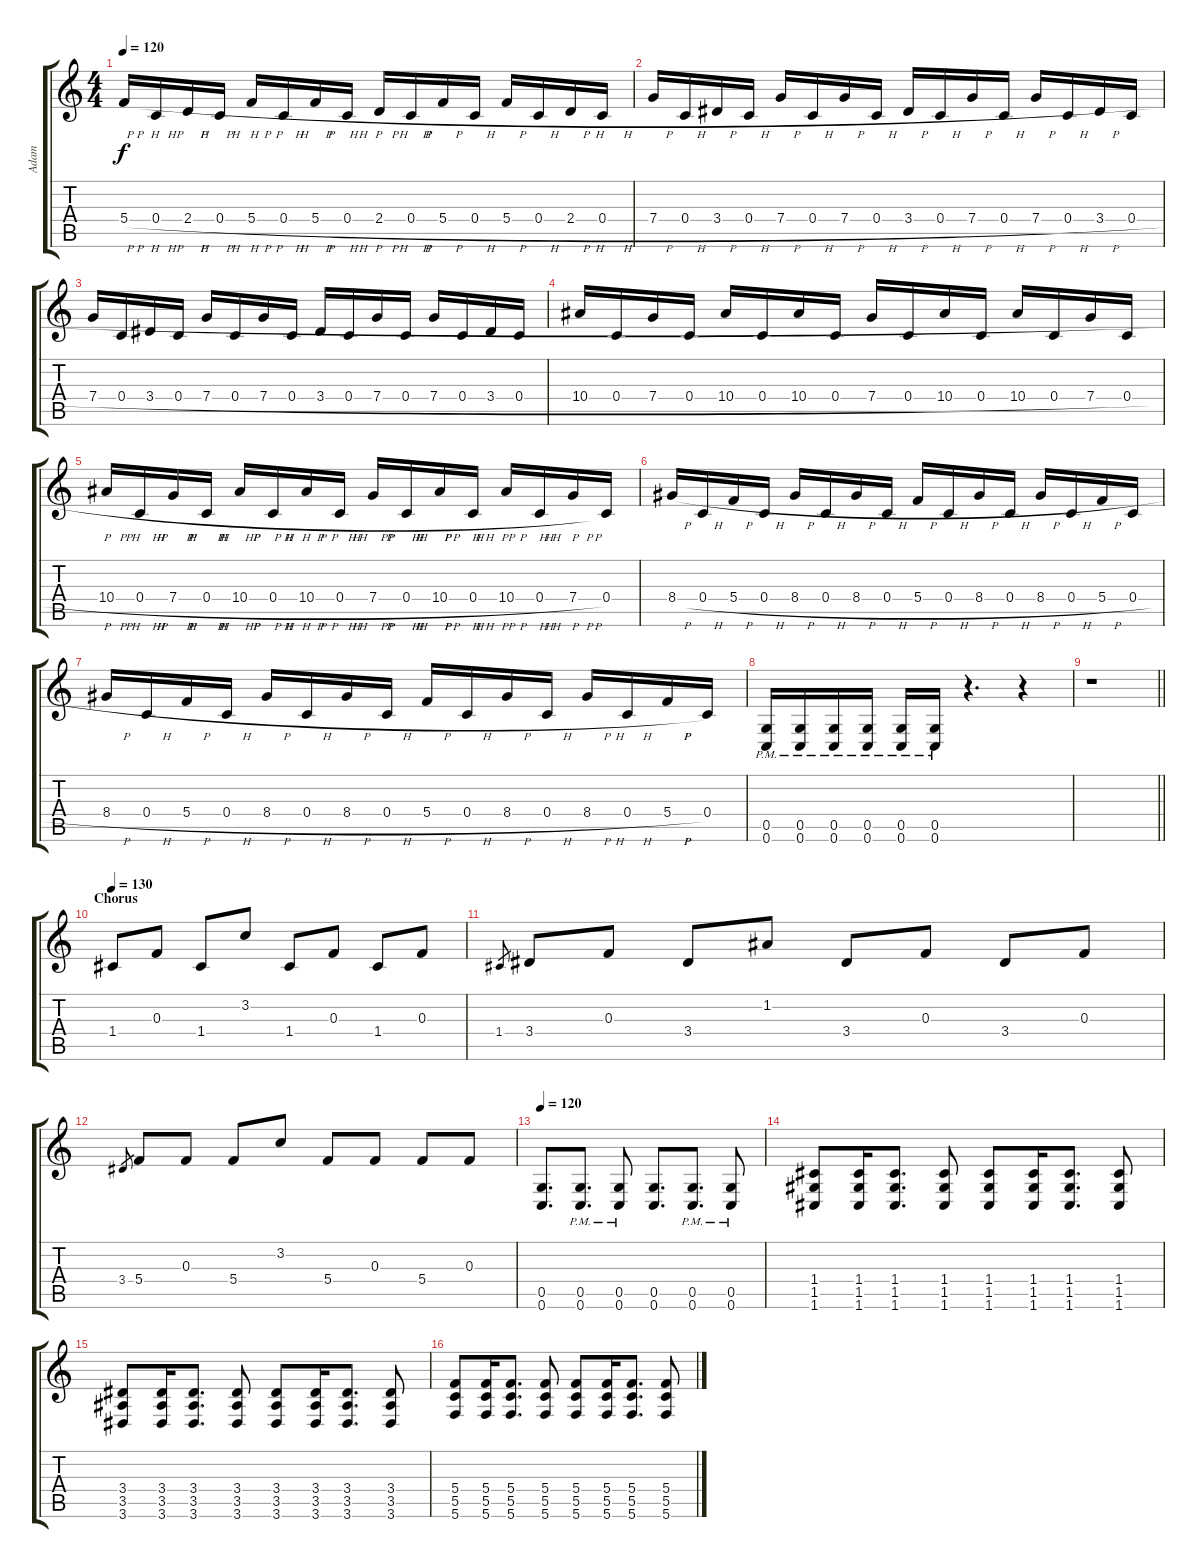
\track ("Adam" "Adam") {instrument distortionguitar}
\staff {score tabs}
\tuning (D4 A3 F3 C3 G2 C2) {hide}
\ts (4 4)
\tempo 120
\clef g2
\ks c
5.4{h}.16{dy f} 0.4{h}.16 2.4{h}.16 0.4{h}.16 5.4{h}.16 0.4{h}.16 5.4{h}.16 0.4{h}.16 2.4{h}.16 0.4{h}.16 5.4{h}.16 0.4{h}.16 5.4{h}.16 0.4{h}.16 2.4{h}.16 0.4{h}.16 |
7.4{h}.16 0.4{h}.16 3.4{h}.16 0.4{h}.16 7.4{h}.16 0.4{h}.16 7.4{h}.16 0.4{h}.16 3.4{h}.16 0.4{h}.16 7.4{h}.16 0.4{h}.16 7.4{h}.16 0.4{h}.16 3.4{h}.16 0.4{h}.16 |
7.4{h}.16 0.4{h}.16 3.4{h}.16 0.4{h}.16 7.4{h}.16 0.4{h}.16 7.4{h}.16 0.4{h}.16 3.4{h}.16 0.4{h}.16 7.4{h}.16 0.4{h}.16 7.4{h}.16 0.4{h}.16 3.4{h}.16 0.4{h}.16 |
10.4{h}.16 0.4{h}.16 7.4{h}.16 0.4{h}.16 10.4{h}.16 0.4{h}.16 10.4{h}.16 0.4{h}.16 7.4{h}.16 0.4{h}.16 10.4{h}.16 0.4{h}.16 10.4{h}.16 0.4{h}.16 7.4{h}.16 0.4{h}.16 |
10.4{h}.16 0.4{h}.16 7.4{h}.16 0.4{h}.16 10.4{h}.16 0.4{h}.16 10.4{h}.16 0.4{h}.16 7.4{h}.16 0.4{h}.16 10.4{h}.16 0.4{h}.16 10.4{h}.16 0.4{h}.16 7.4{h}.16 0.4.16 |
8.4{h}.16 0.4{h}.16 5.4{h}.16 0.4{h}.16 8.4{h}.16 0.4{h}.16 8.4{h}.16 0.4{h}.16 5.4{h}.16 0.4{h}.16 8.4{h}.16 0.4{h}.16 8.4{h}.16 0.4{h}.16 5.4{h}.16 0.4{h}.16 |
8.4{h}.16 0.4{h}.16 5.4{h}.16 0.4{h}.16 8.4{h}.16 0.4{h}.16 8.4{h}.16 0.4{h}.16 5.4{h}.16 0.4{h}.16 8.4{h}.16 0.4{h}.16 8.4{h}.16 0.4{h}.16 5.4{h}.16 0.4.16 |
(0.5{pm} 0.6{pm}).16 (0.5{pm} 0.6{pm}).16 (0.5{pm} 0.6{pm}).16 (0.5{pm} 0.6{pm}).16 (0.5{pm} 0.6{pm}).16 (0.5{pm} 0.6{pm}).16 r.4{d} r.4 |
\barLineRight lightlight
r.1 |
\section ("" "Chorus")
\tempo 130
1.4.8{instrument acousticguitarsteel} 0.3.8 1.4.8 3.2.8 1.4.8 0.3.8 1.4.8 0.3.8 |
1.4.8{gr} 3.4.8 0.3.8 3.4.8 1.2.8 3.4.8 0.3.8 3.4.8 0.3.8 |
3.4.8{gr} 5.4.8 0.3.8 5.4.8 3.2.8 5.4.8 0.3.8 5.4.8 0.3.8 |
\tempo 120
(0.5 0.6).8{d instrument distortionguitar} (0.5{pm} 0.6{pm}).8{d} (0.5{pm} 0.6{pm}).8 (0.5 0.6).8{d} (0.5{pm} 0.6{pm}).8{d} (0.5{pm} 0.6{pm}).8 |
(1.4 1.5 1.6).8 (1.4 1.5 1.6).16 (1.4 1.5 1.6).8{d} (1.4 1.5 1.6).8 (1.4 1.5 1.6).8 (1.4 1.5 1.6).16 (1.4 1.5 1.6).8{d} (1.4 1.5 1.6).8 |
(3.4 3.5 3.6).8 (3.4 3.5 3.6).16 (3.4 3.5 3.6).8{d} (3.4 3.5 3.6).8 (3.4 3.5 3.6).8 (3.4 3.5 3.6).16 (3.4 3.5 3.6).8{d} (3.4 3.5 3.6).8 |
(5.4 5.5 5.6).8 (5.4 5.5 5.6).16 (5.4 5.5 5.6).8{d} (5.4 5.5 5.6).8 (5.4 5.5 5.6).8 (5.4 5.5 5.6).16 (5.4 5.5 5.6).8{d} (5.4 5.5 5.6).8
